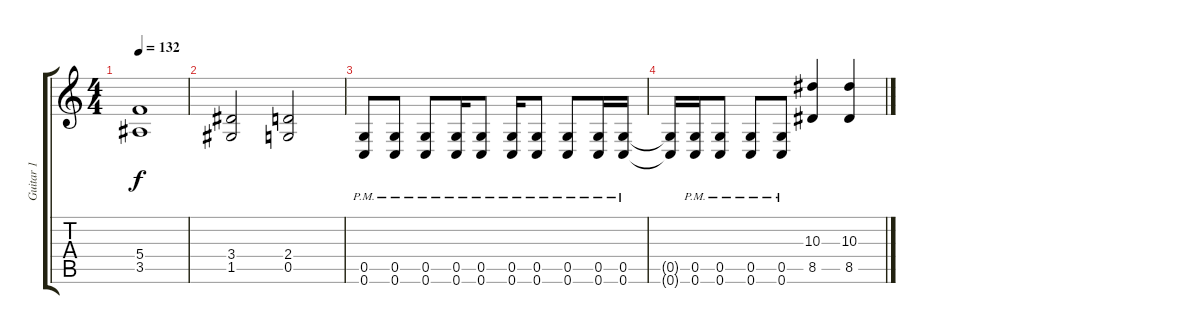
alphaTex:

\track ("Guitar 1" "Guitar 1") {instrument distortionguitar}
\staff {score tabs}
\tuning (D4 A3 F3 C3 G2 C2) {hide}
\ts (4 4)
\tempo 132
\clef g2
\ks c
(5.4 3.5).1{dy f} |
(3.4 1.5).2 (2.4 0.5).2 |
(0.5{pm} 0.6{pm}).8 (0.5{pm} 0.6{pm}).8 (0.5{pm} 0.6{pm}).8 (0.5{pm} 0.6{pm}).16 (0.5{pm} 0.6{pm}).8 (0.5{pm} 0.6{pm}).16 (0.5{pm} 0.6{pm}).8 (0.5{pm} 0.6{pm}).8 (0.5{pm} 0.6{pm}).16 (0.5{pm} 0.6{pm}).16 |
(0.5{t} 0.6{t}).16 (0.5{pm} 0.6{pm}).16 (0.5{pm} 0.6{pm}).8 (0.5{pm} 0.6{pm}).8 (0.5{pm} 0.6{pm}).8 (10.3 8.5).4 (10.3 8.5).4
